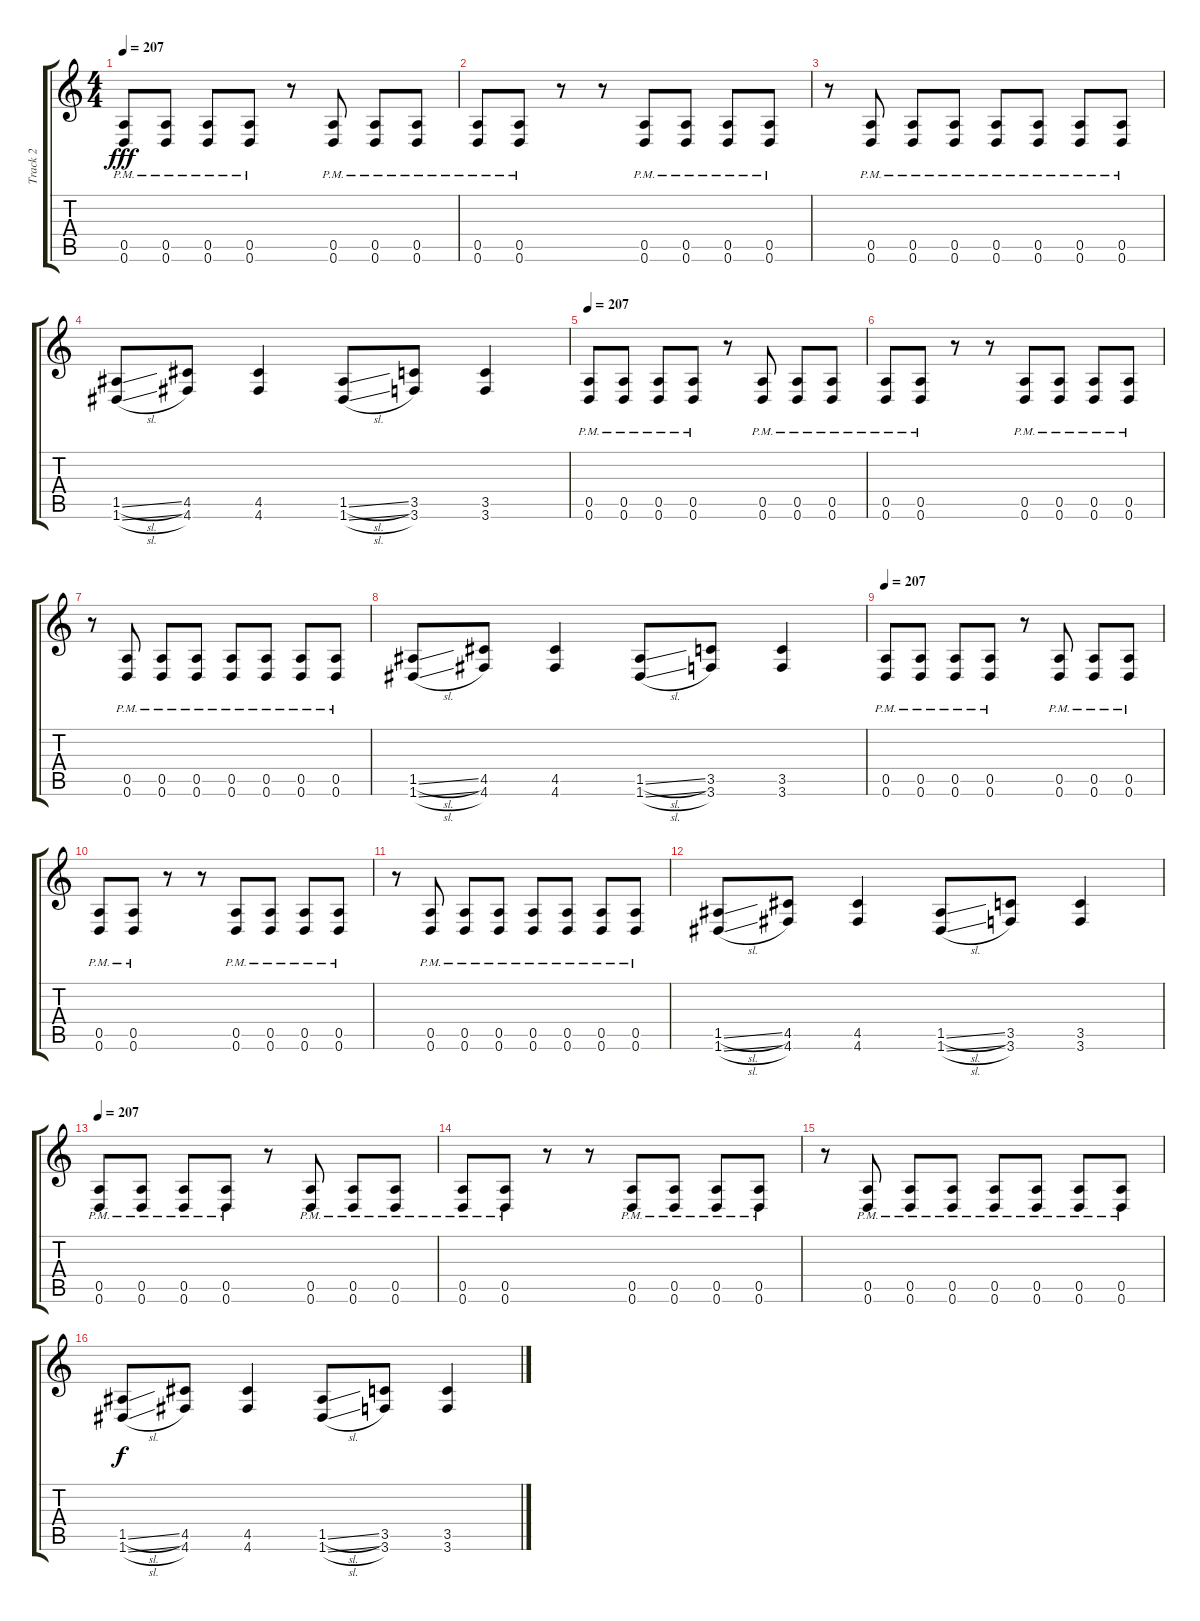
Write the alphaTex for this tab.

\track ("Track 2" "Track 2") {instrument overdrivenguitar}
\staff {score tabs}
\tuning (E4 B3 G3 D3 A2 D2) {hide}
\ts (4 4)
\tempo 207
\clef g2
\ks c
(0.5{pm} 0.6{pm}).8{dy fff} (0.5{pm} 0.6{pm}).8 (0.5{pm} 0.6{pm}).8 (0.5{pm} 0.6{pm}).8 r.8 (0.5{pm} 0.6{pm}).8 (0.5{pm} 0.6{pm}).8 (0.5{pm} 0.6{pm}).8 |
(0.5{pm} 0.6{pm}).8 (0.5{pm} 0.6{pm}).8 r.8 r.8 (0.5{pm} 0.6{pm}).8 (0.5{pm} 0.6{pm}).8 (0.5{pm} 0.6{pm}).8 (0.5{pm} 0.6{pm}).8 |
r.8 (0.5{pm} 0.6{pm}).8 (0.5{pm} 0.6{pm}).8 (0.5{pm} 0.6{pm}).8 (0.5{pm} 0.6{pm}).8 (0.5{pm} 0.6{pm}).8 (0.5{pm} 0.6{pm}).8 (0.5{pm} 0.6{pm}).8 |
(1.5{sl} 1.6{sl}).8 (4.5 4.6).8 (4.5 4.6).4 (1.5{sl} 1.6{sl}).8 (3.5 3.6).8 (3.5 3.6).4 |
\tempo 207
(0.5{pm} 0.6{pm}).8 (0.5{pm} 0.6{pm}).8 (0.5{pm} 0.6{pm}).8 (0.5{pm} 0.6{pm}).8 r.8 (0.5{pm} 0.6{pm}).8 (0.5{pm} 0.6{pm}).8 (0.5{pm} 0.6{pm}).8 |
(0.5{pm} 0.6{pm}).8 (0.5{pm} 0.6{pm}).8 r.8 r.8 (0.5{pm} 0.6{pm}).8 (0.5{pm} 0.6{pm}).8 (0.5{pm} 0.6{pm}).8 (0.5{pm} 0.6{pm}).8 |
r.8 (0.5{pm} 0.6{pm}).8 (0.5{pm} 0.6{pm}).8 (0.5{pm} 0.6{pm}).8 (0.5{pm} 0.6{pm}).8 (0.5{pm} 0.6{pm}).8 (0.5{pm} 0.6{pm}).8 (0.5{pm} 0.6{pm}).8 |
(1.5{sl} 1.6{sl}).8 (4.5 4.6).8 (4.5 4.6).4 (1.5{sl} 1.6{sl}).8 (3.5 3.6).8 (3.5 3.6).4 |
\tempo 207
(0.5{pm} 0.6{pm}).8 (0.5{pm} 0.6{pm}).8 (0.5{pm} 0.6{pm}).8 (0.5{pm} 0.6{pm}).8 r.8 (0.5{pm} 0.6{pm}).8 (0.5{pm} 0.6{pm}).8 (0.5{pm} 0.6{pm}).8 |
(0.5{pm} 0.6{pm}).8 (0.5{pm} 0.6{pm}).8 r.8 r.8 (0.5{pm} 0.6{pm}).8 (0.5{pm} 0.6{pm}).8 (0.5{pm} 0.6{pm}).8 (0.5{pm} 0.6{pm}).8 |
r.8 (0.5{pm} 0.6{pm}).8 (0.5{pm} 0.6{pm}).8 (0.5{pm} 0.6{pm}).8 (0.5{pm} 0.6{pm}).8 (0.5{pm} 0.6{pm}).8 (0.5{pm} 0.6{pm}).8 (0.5{pm} 0.6{pm}).8 |
(1.5{sl} 1.6{sl}).8 (4.5 4.6).8 (4.5 4.6).4 (1.5{sl} 1.6{sl}).8 (3.5 3.6).8 (3.5 3.6).4 |
\tempo 207
(0.5{pm} 0.6{pm}).8 (0.5{pm} 0.6{pm}).8 (0.5{pm} 0.6{pm}).8 (0.5{pm} 0.6{pm}).8 r.8 (0.5{pm} 0.6{pm}).8 (0.5{pm} 0.6{pm}).8 (0.5{pm} 0.6{pm}).8 |
(0.5{pm} 0.6{pm}).8 (0.5{pm} 0.6{pm}).8 r.8 r.8 (0.5{pm} 0.6{pm}).8 (0.5{pm} 0.6{pm}).8 (0.5{pm} 0.6{pm}).8 (0.5{pm} 0.6{pm}).8 |
r.8 (0.5{pm} 0.6{pm}).8 (0.5{pm} 0.6{pm}).8 (0.5{pm} 0.6{pm}).8 (0.5{pm} 0.6{pm}).8 (0.5{pm} 0.6{pm}).8 (0.5{pm} 0.6{pm}).8 (0.5{pm} 0.6{pm}).8 |
(1.5{sl} 1.6{sl}).8{dy f} (4.5 4.6).8 (4.5 4.6).4 (1.5{sl} 1.6{sl}).8 (3.5 3.6).8 (3.5 3.6).4
